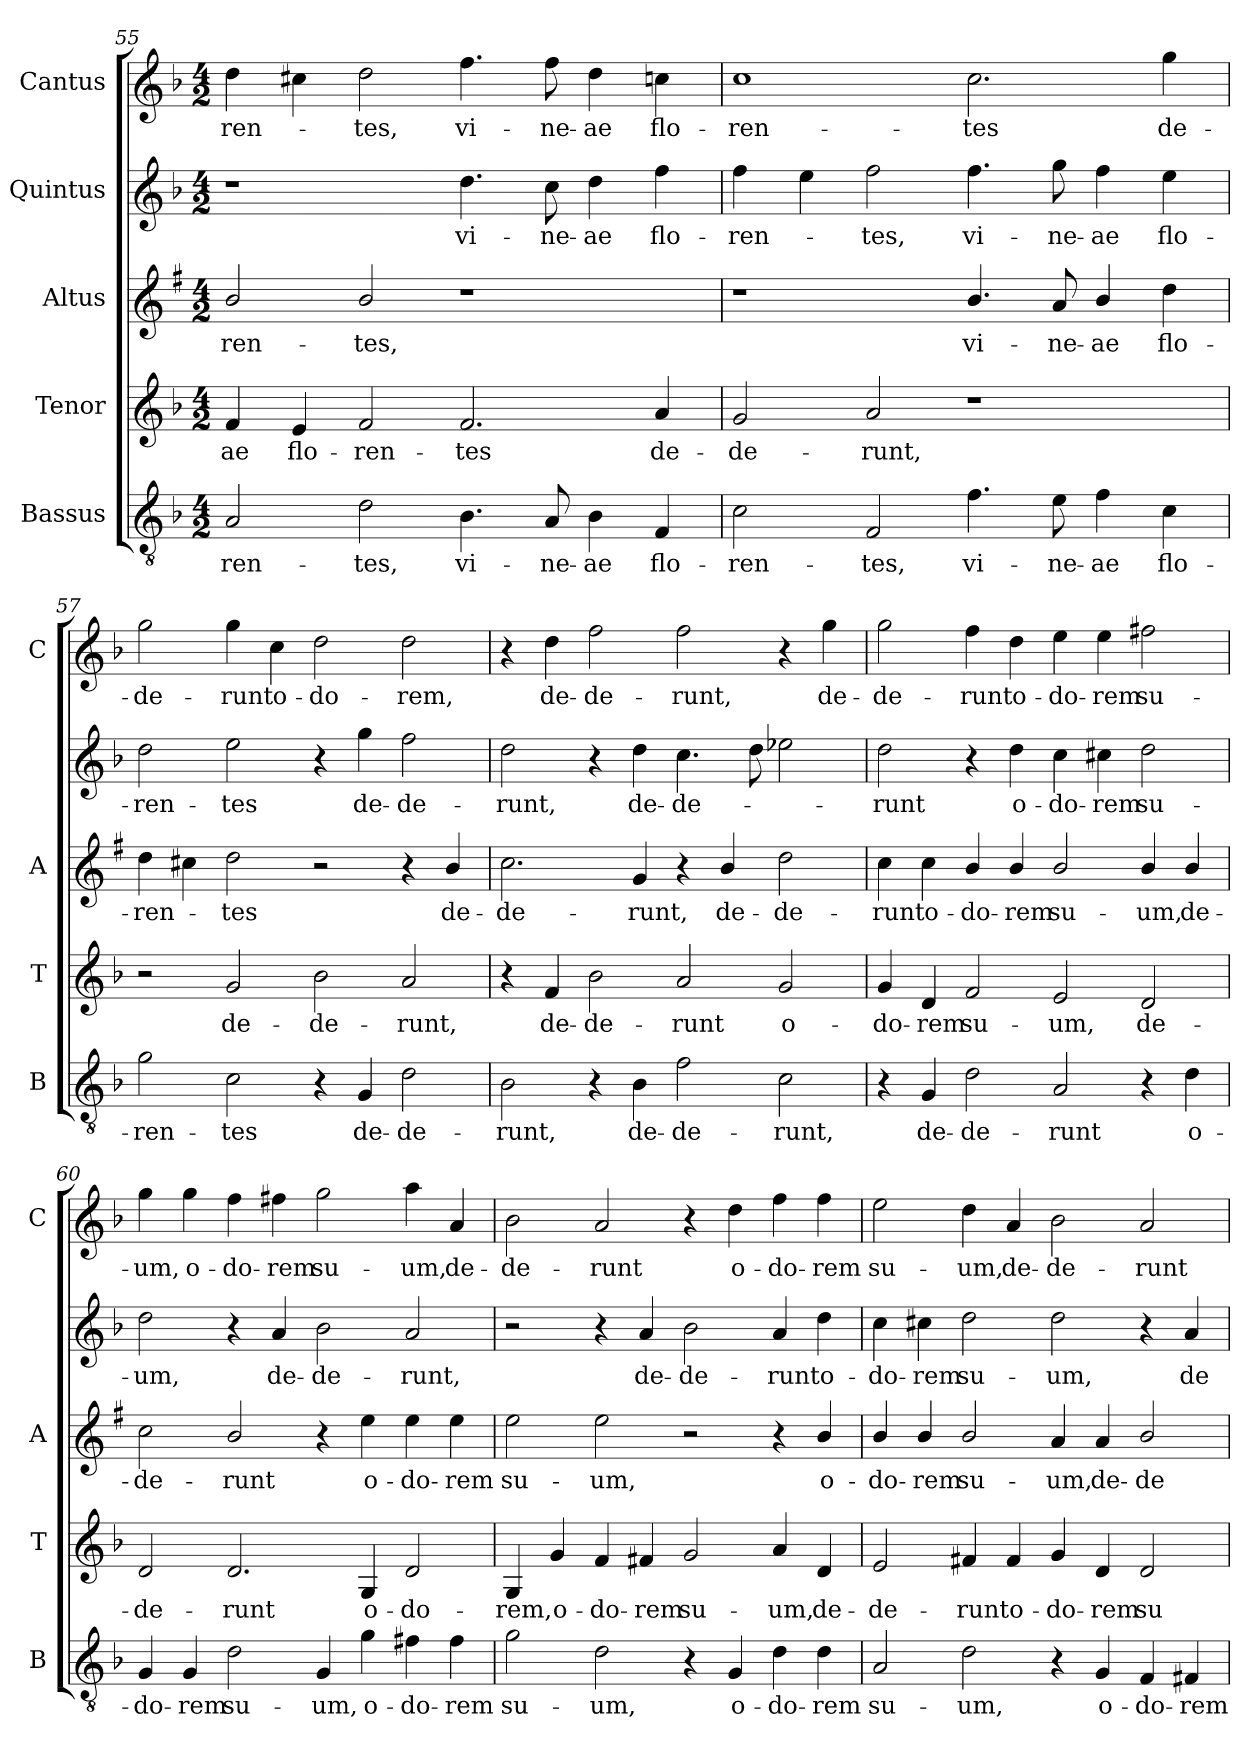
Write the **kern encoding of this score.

**kern	**text	**kern	**text	**kern	**text	**kern	**text	**kern	**text
*part5	*part5	*part4	*part4	*part3	*part3	*part2	*part2	*part1	*part1
*staff5	*staff5	*staff4	*staff4	*staff3	*staff3	*staff2	*staff2	*staff1	*staff1
*I"Bassus	*	*I"Tenor	*	*I"Altus	*	*I"Quintus	*	*I"Cantus	*
*I'B	*	*I'T	*	*I'A	*	*	*	*I'C	*
*clefGv2	*	*clefG2	*	*clefG2	*	*clefG2	*	*clefG2	*
*	*	*	*	*ITrd1c2	*	*	*	*	*
*k[b-]	*	*k[b-]	*	*k[b-]	*	*k[b-]	*	*k[b-]	*
*F:	*	*F:	*	*F:	*	*F:	*	*F:	*
*M4/2	*	*M4/2	*	*M4/2	*	*M4/2	*	*M4/2	*
=55	=55	=55	=55	=55	=55	=55	=55	=55	=55
!	!LO:LY:b	!	!LO:LY:b	!	!LO:LY:b	!	!	!	!LO:LY:b
2A/	-ren-	4f/	-ae	2a/	-ren-	1r	.	4dd\	-ren-
!	!	!	!LO:LY:b	!	!	!	!	!	!
.	.	4e/	flo-	.	.	.	.	4cc#X\	.
!	!LO:LY:b	!	!LO:LY:b	!	!LO:LY:b	!	!	!	!LO:LY:b
2d\	-tes,	2f/	-ren-	2a/	-tes,	.	.	2dd\	-tes,
!	!LO:LY:b	!	!LO:LY:b	!	!	!	!LO:LY:b	!	!LO:LY:b
4.B-\	vi-	2.f/	-tes	1r	.	4.dd\	vi-	4.ff\	vi-
!	!LO:LY:b	!	!	!	!	!	!LO:LY:b	!	!LO:LY:b
8A/	-ne-	.	.	.	.	8cc\	-ne-	8ff\	-ne-
!	!LO:LY:b	!	!	!	!	!	!LO:LY:b	!	!LO:LY:b
4B-\	-ae	.	.	.	.	4dd\	-ae	4dd\	-ae
!	!LO:LY:b	!	!LO:LY:b	!	!	!	!LO:LY:b	!	!LO:LY:b
4F/	flo-	4a/	de-	.	.	4ff\	flo-	4ccn\	flo-
=56	=56	=56	=56	=56	=56	=56	=56	=56	=56
!	!LO:LY:b	!	!LO:LY:b	!	!	!	!LO:LY:b	!	!LO:LY:b
2c\	-ren-	2g/	-de-	1r	.	4ff\	-ren-	1cc	-ren-
.	.	.	.	.	.	4ee\	.	.	.
!	!LO:LY:b	!	!LO:LY:b	!	!	!	!LO:LY:b	!	!
2F/	-tes,	2a/	-runt,	.	.	2ff\	-tes,	.	.
!	!LO:LY:b	!	!	!	!LO:LY:b	!	!LO:LY:b	!	!LO:LY:b
4.f\	vi-	1r	.	4.a/	vi-	4.ff\	vi-	2.cc\	-tes
!	!LO:LY:b	!	!	!	!LO:LY:b	!	!LO:LY:b	!	!
8e\	-ne-	.	.	8g/	-ne-	8gg\	-ne-	.	.
!	!LO:LY:b	!	!	!	!LO:LY:b	!	!LO:LY:b	!	!
4f\	-ae	.	.	4a/	-ae	4ff\	-ae	.	.
!	!LO:LY:b	!	!	!	!LO:LY:b	!	!LO:LY:b	!	!LO:LY:b
4c\	flo-	.	.	4cc\	flo-	4ee\	flo-	4gg\	de-
=57	=57	=57	=57	=57	=57	=57	=57	=57	=57
!	!LO:LY:b	!	!	!	!LO:LY:b	!	!LO:LY:b	!	!LO:LY:b
2g\	-ren-	2r	.	4cc\	-ren-	2dd\	-ren-	2gg\	-de-
.	.	.	.	4bn\	.	.	.	.	.
!	!LO:LY:b	!	!LO:LY:b	!	!LO:LY:b	!	!LO:LY:b	!	!LO:LY:b
2c\	-tes	2g/	de-	2cc\	-tes	2ee\	-tes	4gg\	-runt
!	!	!	!	!	!	!	!	!	!LO:LY:b
.	.	.	.	.	.	.	.	4cc\	o-
!	!	!	!LO:LY:b	!	!	!	!	!	!LO:LY:b
4r	.	2b-\	-de-	2r	.	4r	.	2dd\	-do-
!	!LO:LY:b	!	!	!	!	!	!LO:LY:b	!	!
4G/	de-	.	.	.	.	4gg\	de-	.	.
!	!LO:LY:b	!	!LO:LY:b	!	!	!	!LO:LY:b	!	!LO:LY:b
2d\	-de-	2a/	-runt,	4r	.	2ff\	-de-	2dd\	-rem,
!	!	!	!	!	!LO:LY:b	!	!	!	!
.	.	.	.	4a/	de-	.	.	.	.
!!LO:LB:g=z
=58	=58	=58	=58	=58	=58	=58	=58	=58	=58
!	!LO:LY:b	!	!	!	!LO:LY:b	!	!LO:LY:b	!	!
2B-\	-runt,	4r	.	2.b-\	-de-	2dd\	-runt,	4r	.
!	!	!	!LO:LY:b	!	!	!	!	!	!LO:LY:b
.	.	4f/	de-	.	.	.	.	4dd\	de-
!	!	!	!LO:LY:b	!	!	!	!	!	!LO:LY:b
4r	.	2b-\	-de-	.	.	4r	.	2ff\	-de-
!	!LO:LY:b	!	!	!	!LO:LY:b	!	!LO:LY:b	!	!
4B-\	de-	.	.	4f/	-runt,	4dd\	de-	.	.
!	!LO:LY:b	!	!LO:LY:b	!	!	!	!LO:LY:b	!	!LO:LY:b
2f\	-de-	2a/	-runt	4r	.	4.cc\	-de-	2ff\	-runt,
!	!	!	!	!	!LO:LY:b	!	!	!	!
.	.	.	.	4a/	de-	.	.	.	.
.	.	.	.	.	.	8dd\	.	.	.
!	!LO:LY:b	!	!LO:LY:b	!	!LO:LY:b	!	!	!	!
2c\	-runt,	2g/	o-	2cc\	-de-	2ee-X\	.	4r	.
!	!	!	!	!	!	!	!	!	!LO:LY:b
.	.	.	.	.	.	.	.	4gg\	de-
=59	=59	=59	=59	=59	=59	=59	=59	=59	=59
!	!	!	!LO:LY:b	!	!LO:LY:b	!	!LO:LY:b	!	!LO:LY:b
4r	.	4g/	-do-	4b-\	-runt	2dd\	-runt	2gg\	-de-
!	!LO:LY:b	!	!LO:LY:b	!	!LO:LY:b	!	!	!	!
4G/	de-	4d/	-rem	4b-\	o-	.	.	.	.
!	!LO:LY:b	!	!LO:LY:b	!	!LO:LY:b	!	!	!	!LO:LY:b
2d\	-de-	2f/	su-	4a/	-do-	4r	.	4ff\	-runt
!	!	!	!	!	!LO:LY:b	!	!LO:LY:b	!	!LO:LY:b
.	.	.	.	4a/	-rem	4dd\	o-	4dd\	o-
!	!LO:LY:b	!	!LO:LY:b	!	!LO:LY:b	!	!LO:LY:b	!	!LO:LY:b
2A/	-runt	2e/	-um,	2a/	su-	4cc\	-do-	4ee\	-do-
!	!	!	!	!	!	!	!LO:LY:b	!	!LO:LY:b
.	.	.	.	.	.	4cc#X\	-rem	4ee\	-rem
!	!	!	!LO:LY:b	!	!LO:LY:b	!	!LO:LY:b	!	!LO:LY:b
4r	.	2d/	de-	4a/	-um,	2dd\	su-	2ff#X\	su-
!	!LO:LY:b	!	!	!	!LO:LY:b	!	!	!	!
4d\	o-	.	.	4a/	de-	.	.	.	.
=60	=60	=60	=60	=60	=60	=60	=60	=60	=60
!	!LO:LY:b	!	!LO:LY:b	!	!LO:LY:b	!	!LO:LY:b	!	!LO:LY:b
4G/	-do-	2d/	-de-	2b-\	-de-	2dd\	-um,	4gg\	-um,
!	!LO:LY:b	!	!	!	!	!	!	!	!LO:LY:b
4G/	-rem	.	.	.	.	.	.	4gg\	o-
!	!LO:LY:b	!	!LO:LY:b	!	!LO:LY:b	!	!	!	!LO:LY:b
2d\	su-	2.d/	-runt	2a/	-runt	4r	.	4ff\	-do-
!	!	!	!	!	!	!	!LO:LY:b	!	!LO:LY:b
.	.	.	.	.	.	4a/	de-	4ff#X\	-rem
!	!LO:LY:b	!	!	!	!	!	!LO:LY:b	!	!LO:LY:b
4G/	-um,	.	.	4r	.	2b-\	-de-	2gg\	su-
!	!LO:LY:b	!	!LO:LY:b	!	!LO:LY:b	!	!	!	!
4g\	o-	4G/	o-	4dd\	o-	.	.	.	.
!	!LO:LY:b	!	!LO:LY:b	!	!LO:LY:b	!	!LO:LY:b	!	!LO:LY:b
4f#X\	-do-	2d/	-do-	4dd\	-do-	2a/	-runt,	4aa\	-um,
!	!LO:LY:b	!	!	!	!LO:LY:b	!	!	!	!LO:LY:b
4f#\	-rem	.	.	4dd\	-rem	.	.	4a/	de-
=61	=61	=61	=61	=61	=61	=61	=61	=61	=61
!	!LO:LY:b	!	!LO:LY:b	!	!LO:LY:b	!	!	!	!LO:LY:b
2g\	su-	4G/	-rem,	2dd\	su-	2r	.	2b-\	-de-
!	!	!	!LO:LY:b	!	!	!	!	!	!
.	.	4g/	o-	.	.	.	.	.	.
!	!LO:LY:b	!	!LO:LY:b	!	!LO:LY:b	!	!	!	!LO:LY:b
2d\	-um,	4f/	-do-	2dd\	-um,	4r	.	2a/	-runt
!	!	!	!LO:LY:b	!	!	!	!LO:LY:b	!	!
.	.	4f#X/	-rem	.	.	4a/	de-	.	.
!	!	!	!LO:LY:b	!	!	!	!LO:LY:b	!	!
4r	.	2g/	su-	2r	.	2b-\	-de-	4r	.
!	!LO:LY:b	!	!	!	!	!	!	!	!LO:LY:b
4G/	o-	.	.	.	.	.	.	4dd\	o-
!	!LO:LY:b	!	!LO:LY:b	!	!	!	!LO:LY:b	!	!LO:LY:b
4d\	-do-	4a/	-um,	4r	.	4a/	-runt	4ff\	-do-
!	!LO:LY:b	!	!LO:LY:b	!	!LO:LY:b	!	!LO:LY:b	!	!LO:LY:b
4d\	-rem	4d/	de-	4a/	o-	4dd\	o-	4ff\	-rem
!!LO:PB:g=z
=62	=62	=62	=62	=62	=62	=62	=62	=62	=62
!	!LO:LY:b	!	!LO:LY:b	!	!LO:LY:b	!	!LO:LY:b	!	!LO:LY:b
2A/	su-	2e/	-de-	4a/	-do-	4cc\	-do-	2ee\	su-
!	!	!	!	!	!LO:LY:b	!	!LO:LY:b	!	!
.	.	.	.	4a/	-rem	4cc#X\	-rem	.	.
!	!LO:LY:b	!	!LO:LY:b	!	!LO:LY:b	!	!LO:LY:b	!	!LO:LY:b
2d\	-um,	4f#X/	-runt	2a/	su-	2dd\	su-	4dd\	-um,
!	!	!	!LO:LY:b	!	!	!	!	!	!LO:LY:b
.	.	4f#/	o-	.	.	.	.	4a/	de-
!	!	!	!LO:LY:b	!	!LO:LY:b	!	!LO:LY:b	!	!LO:LY:b
4r	.	4g/	-do-	4g/	-um,	2dd\	-um,	2b-\	-de-
!	!LO:LY:b	!	!LO:LY:b	!	!LO:LY:b	!	!	!	!
4G/	o-	4d/	-rem	4g/	de-	.	.	.	.
!	!LO:LY:b	!	!LO:LY:b	!	!LO:LY:b	!	!	!	!LO:LY:b
4F/	-do-	2d/	su-	2a/	-de-	4r	.	2a/	-runt
!	!LO:LY:b	!	!	!	!	!	!LO:LY:b	!	!
4F#X/	-rem	.	.	.	.	4a/	de-	.	.
=	=	=	=	=	=	=	=	=	=
*-	*-	*-	*-	*-	*-	*-	*-	*-	*-
